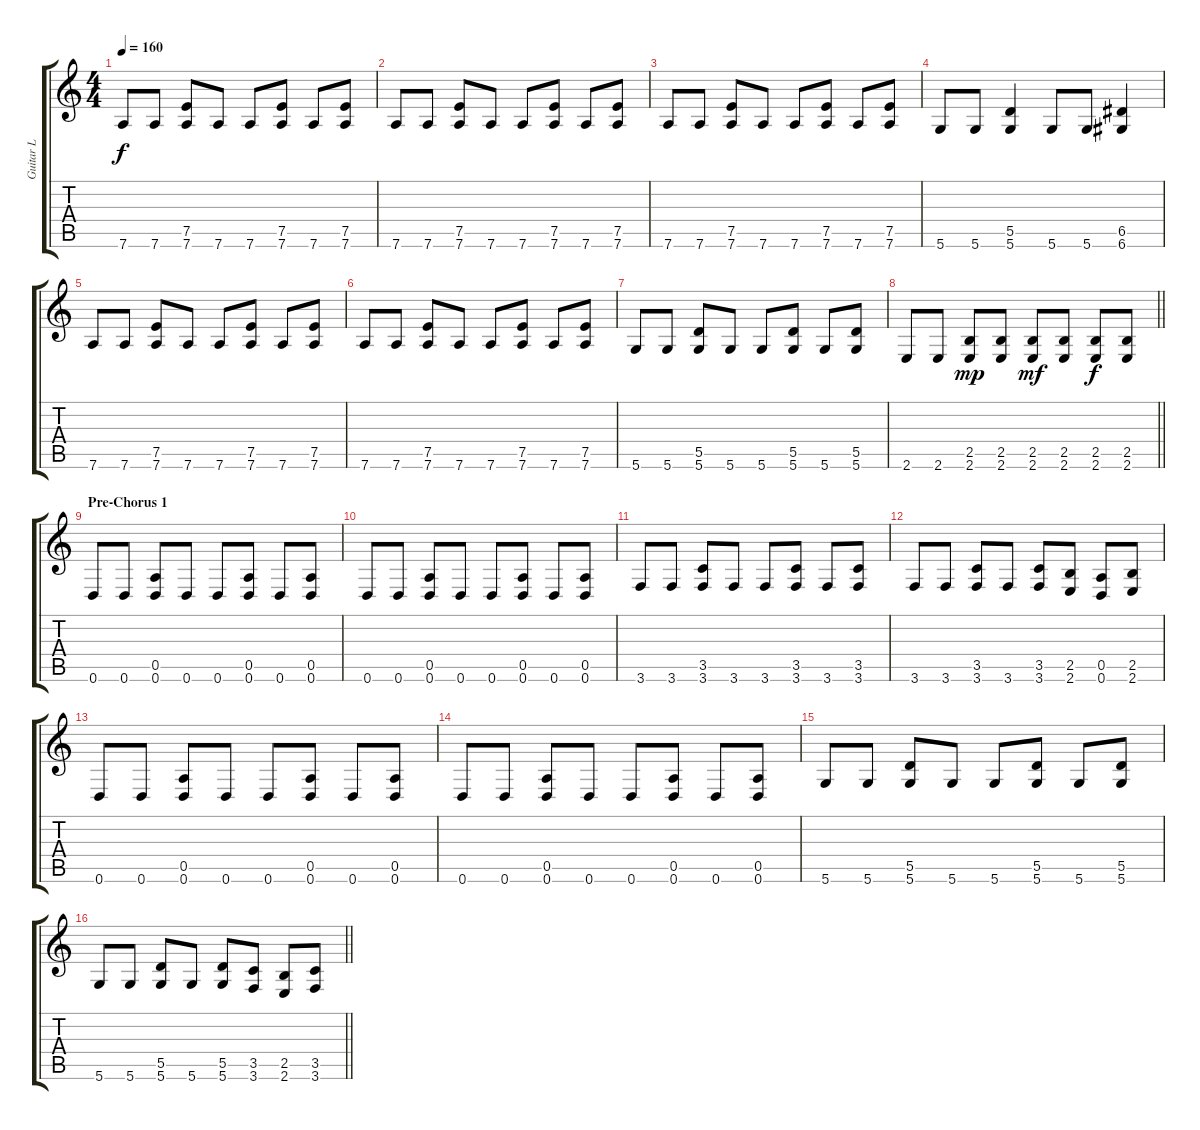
\track ("Guitar L" "Guitar L") {instrument distortionguitar}
\staff {score tabs}
\tuning (E4 B3 G3 D3 A2 D2) {hide}
\ts (4 4)
\tempo 160
\clef g2
\ks c
7.6.8{dy f} 7.6.8 (7.5 7.6).8 7.6.8 7.6.8 (7.5 7.6).8 7.6.8 (7.5 7.6).8 |
7.6.8 7.6.8 (7.5 7.6).8 7.6.8 7.6.8 (7.5 7.6).8 7.6.8 (7.5 7.6).8 |
7.6.8 7.6.8 (7.5 7.6).8 7.6.8 7.6.8 (7.5 7.6).8 7.6.8 (7.5 7.6).8 |
5.6.8 5.6.8 (5.5 5.6).4 5.6.8 5.6.8 (6.5 6.6).4 |
7.6.8 7.6.8 (7.5 7.6).8 7.6.8 7.6.8 (7.5 7.6).8 7.6.8 (7.5 7.6).8 |
7.6.8 7.6.8 (7.5 7.6).8 7.6.8 7.6.8 (7.5 7.6).8 7.6.8 (7.5 7.6).8 |
5.6.8 5.6.8 (5.5 5.6).8 5.6.8 5.6.8 (5.5 5.6).8 5.6.8 (5.5 5.6).8 |
\barLineRight lightlight
2.6.8 2.6.8 (2.5 2.6).8{dy mp} (2.5 2.6).8 (2.5 2.6).8{dy mf} (2.5 2.6).8 (2.5 2.6).8{dy f} (2.5 2.6).8 |
\section ("" "Pre-Chorus 1")
0.6.8 0.6.8 (0.5 0.6).8 0.6.8 0.6.8 (0.5 0.6).8 0.6.8 (0.5 0.6).8 |
0.6.8 0.6.8 (0.5 0.6).8 0.6.8 0.6.8 (0.5 0.6).8 0.6.8 (0.5 0.6).8 |
3.6.8 3.6.8 (3.5 3.6).8 3.6.8 3.6.8 (3.5 3.6).8 3.6.8 (3.5 3.6).8 |
3.6.8 3.6.8 (3.5 3.6).8 3.6.8 (3.5 3.6).8 (2.5 2.6).8 (0.5 0.6).8 (2.5 2.6).8 |
0.6.8 0.6.8 (0.5 0.6).8 0.6.8 0.6.8 (0.5 0.6).8 0.6.8 (0.5 0.6).8 |
0.6.8 0.6.8 (0.5 0.6).8 0.6.8 0.6.8 (0.5 0.6).8 0.6.8 (0.5 0.6).8 |
5.6.8 5.6.8 (5.5 5.6).8 5.6.8 5.6.8 (5.5 5.6).8 5.6.8 (5.5 5.6).8 |
\barLineRight lightlight
5.6.8 5.6.8 (5.5 5.6).8 5.6.8 (5.5 5.6).8 (3.5 3.6).8 (2.5 2.6).8 (3.5 3.6).8
